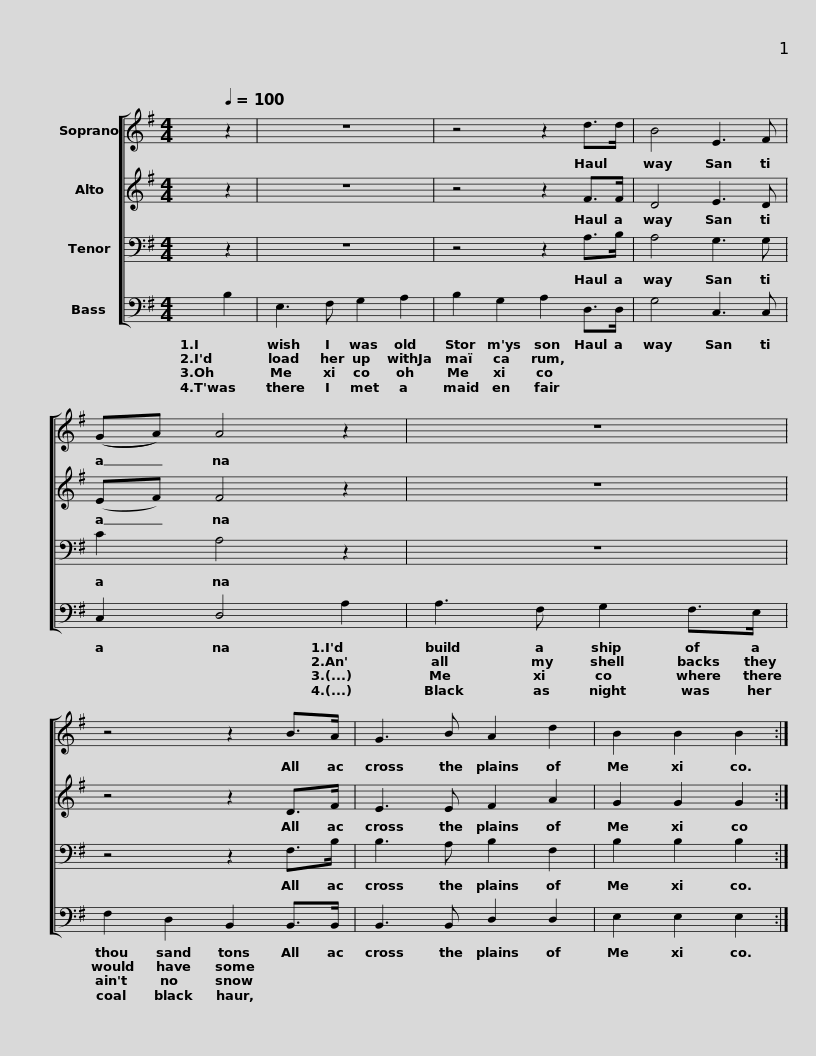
X:1
%%score [ 1 2 3 4 ]
L:1/8
Q:1/4=100
M:4/4
I:linebreak $
K:G
V:1 treble
V:2 treble
V:3 bass
V:4 bass
V:1
 z2 | z8 | z4 z2 d>d | B4 E3 F | ((GA)) A4 z2 |$ %5
 z8 | z4 z2 B>A | G3 B A2 d2 | B2 B2 B2 :| %9
V:2
 z2 | z8 | z4 z2 F>F | D4 E3 D | (EF) F4 z2 |$ %5
 z8 | z4 z2 D>F | E3 E F2 A2 | G2 G2 G2 :| %9
V:3
 z2 | z8 | z4 z2 A,>B, | A,4 G,3 G, | C2 A,4 z2 |$ %5
 z8 | z4 z2 F,>B, | B,3 A, B,2 F,2 | B,2 B,2 B,2 :| %9
V:4
 B,2 | E,3 F, G,2 A,2 | B,2 G,2 A,2 D,>D, | G,4 C,3 C, | C,2 D,4 A,2 |$ %5
 A,3 F, G,2 F,>E, | F,2 D,2 B,,2 B,,>B,, | B,,3 B,, D,2 D,2 | E,2 E,2 E,2 :| %9
